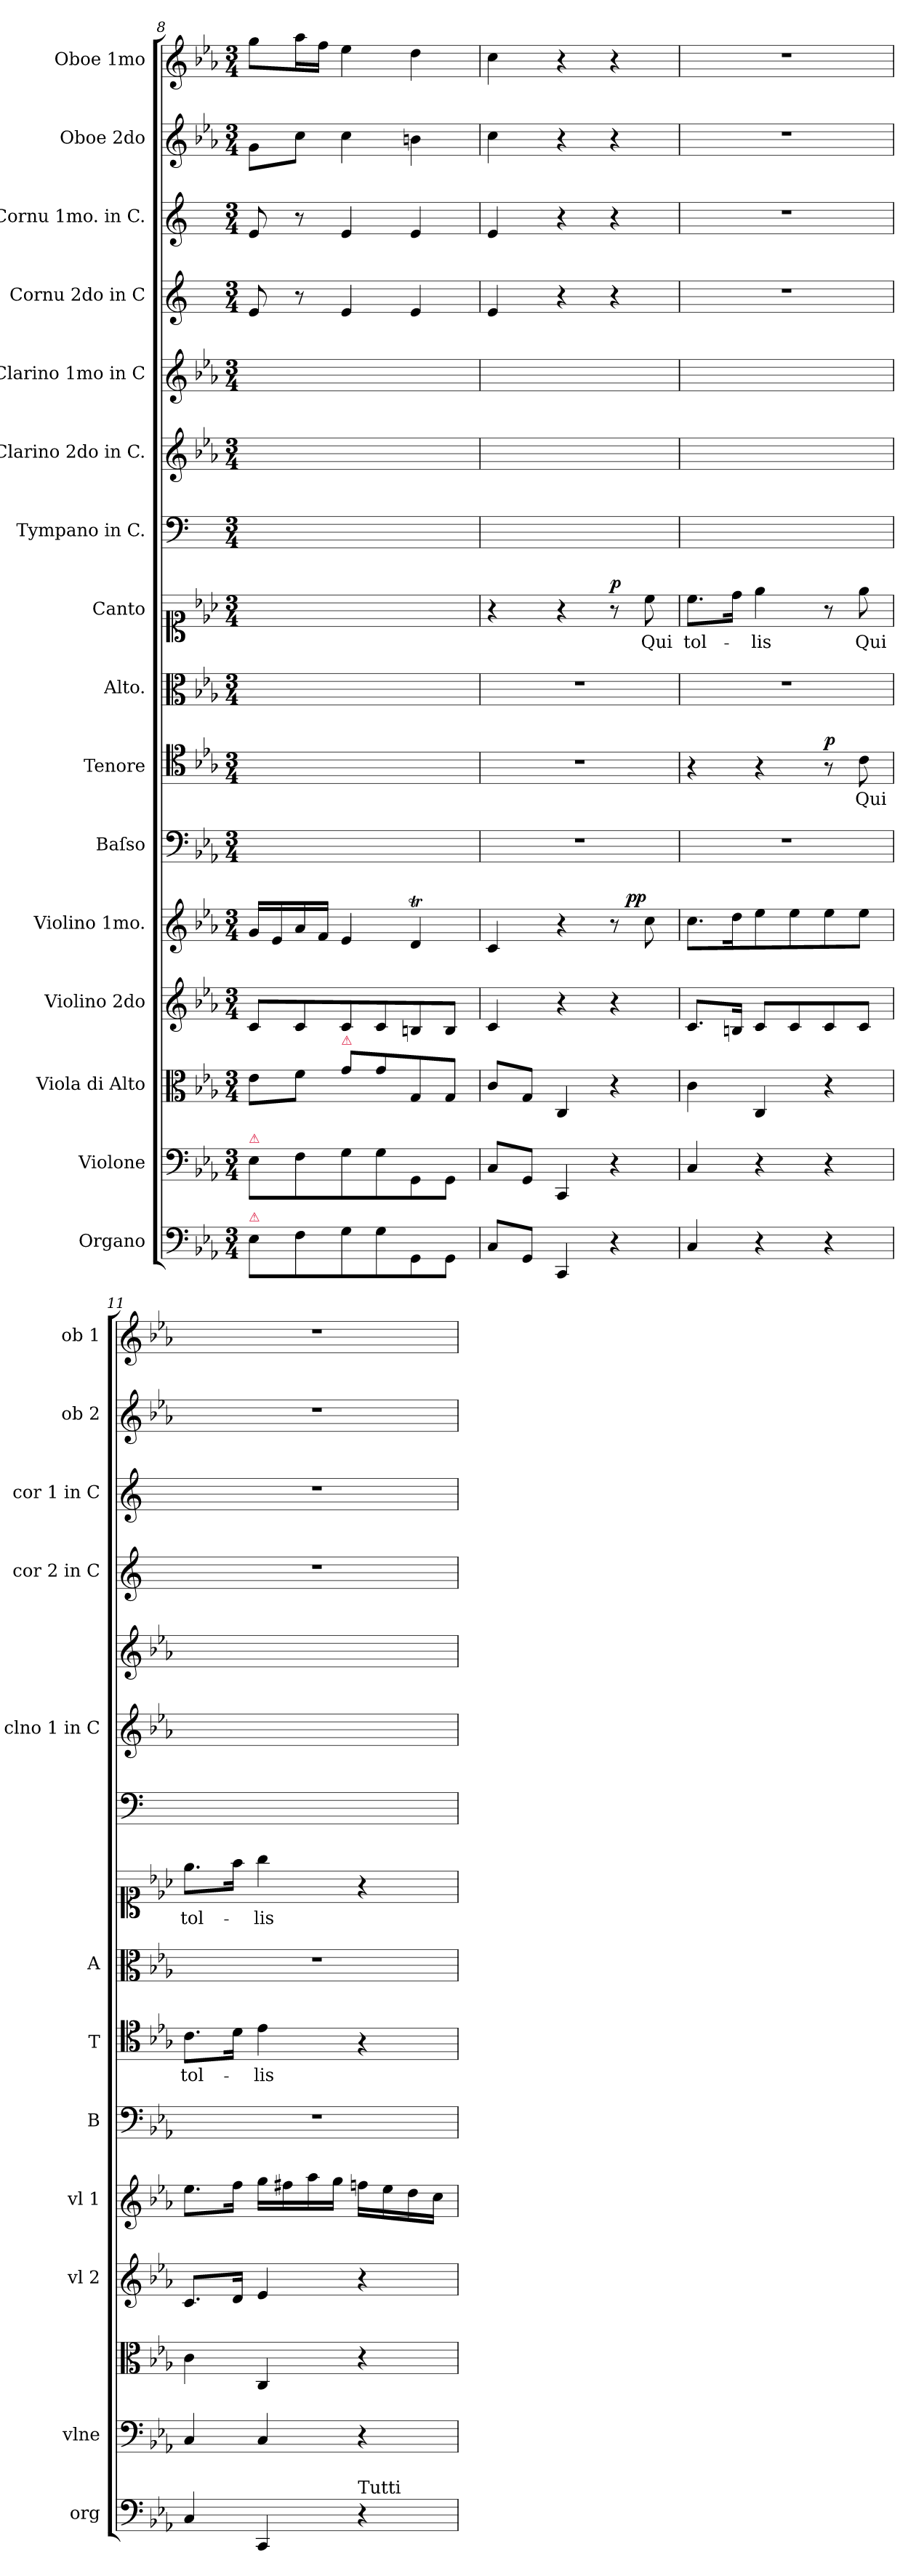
**kern	**kern	**kern	**kern	**kern	**dynam	**kern	**kern	**text	**dynam	**kern	**kern	**text	**dynam	**kern	**kern	**kern	**kern	**kern	**kern	**kern
*part16	*part15	*part14	*part13	*part12	*part12	*part11	*part10	*part10	*part10	*part9	*part8	*part8	*part8	*part7	*part6	*part5	*part4	*part3	*part2	*part1
*staff16	*staff15	*staff14	*staff13	*staff12	*staff12	*staff11	*staff10	*staff10	*staff10	*staff9	*staff8	*staff8	*staff8	*staff7	*staff6	*staff5	*staff4	*staff3	*staff2	*staff1
*I"Organo	*I"Violone	*I"Viola di Alto	*I"Violino 2do	*I"Violino 1mo.	*	*I"Baſso	*I"Tenore	*	*	*I"Alto.	*I"Canto	*	*	*I"Tympano in C.	*I"Clarino 2do in C.	*I"Clarino 1mo in C	*I"Cornu 2do in C	*I"Cornu 1mo. in C.	*I"Oboe 2do	*I"Oboe 1mo
*I'org	*I'vlne	*	*I'vl 2	*I'vl 1	*	*I'B	*I'T	*	*	*I'A	*	*	*	*	*I'clno 1 in C	*	*I'cor 2 in C	*I'cor 1 in C	*I'ob 2	*I'ob 1
*clefF4	*clefF4	*clefC3	*clefG2	*clefG2	*	*clefF4	*clefC4	*	*	*clefC3	*clefC1	*	*	*clefF4	*clefG2	*clefG2	*clefG2	*clefG2	*clefG2	*clefG2
*	*	*	*	*	*	*	*	*	*	*	*	*	*	*	*	*	*ITrd5c9	*ITrd5c9	*	*
*k[b-e-a-]	*k[b-e-a-]	*k[b-e-a-]	*k[b-e-a-]	*k[b-e-a-]	*	*k[b-e-a-]	*k[b-e-a-]	*	*	*k[b-e-a-]	*k[b-e-a-]	*	*	*k[]	*k[b-e-a-]	*k[b-e-a-]	*k[b-e-a-]	*k[b-e-a-]	*k[b-e-a-]	*k[b-e-a-]
*c:	*c:	*c:	*c:	*c:	*	*c:	*c:	*	*	*c:	*c:	*	*	*a:	*c:	*c:	*c:	*c:	*c:	*c:
*M3/4	*M3/4	*M3/4	*M3/4	*M3/4	*	*M3/4	*M3/4	*	*	*M3/4	*M3/4	*	*	*M3/4	*M3/4	*M3/4	*M3/4	*M3/4	*M3/4	*M3/4
=8	=8	=8	=8	=8	=8	=8	=8	=8	=8	=8	=8	=8	=8	=8	=8	=8	=8	=8	=8	=8
!	!LO:TX:a:color=crimson:t=⚠	!	!	!	!	!	!	!	!	!	!	!	!	!	!	!	!	!	!	!
!LO:TX:a:color=crimson:t=⚠	!	!	!	!	!	!	!	!	!	!	!	!	!	!	!	!	!	!	!	!
8E-\L	8E-\L	8e-\L	8c/L	16g/LL	.	2.ryy	2.ryy	.	.	2.ryy	2.ryy	.	.	2.ryy	2.ryy	2.ryy	8G/	8G/	8g\L	8gg\L
.	.	.	.	16e-/	.	.	.	.	.	.	.	.	.	.	.	.	.	.	.	.
8F\	8F\	8f\J	8c/	16a-/	.	.	.	.	.	.	.	.	.	.	.	.	8r	8r	8cc\J	16aa-\L
.	.	.	.	16f/JJ	.	.	.	.	.	.	.	.	.	.	.	.	.	.	.	16ff\JJ
!	!	!LO:TX:a:color=crimson:t=⚠	!	!	!	!	!	!	!	!	!	!	!	!	!	!	!	!	!	!
8G\	8G\	8g\L	8c/	4e-/	.	.	.	.	.	.	.	.	.	.	.	.	4G/	4G/	4cc\	4ee-\
8G\	8G\	8g\	8c/	.	.	.	.	.	.	.	.	.	.	.	.	.	.	.	.	.
8GG/	8GG/	8G/	8Bn/	4dt/	.	.	.	.	.	.	.	.	.	.	.	.	4G/	4G/	4bn\	4dd\
8GG/J	8GG/J	8G/J	8B/J	.	.	.	.	.	.	.	.	.	.	.	.	.	.	.	.	.
=9	=9	=9	=9	=9	=9	=9	=9	=9	=9	=9	=9	=9	=9	=9	=9	=9	=9	=9	=9	=9
8C/L	8C/L	8c/L	4c/	4c/	.	2.r	2.r	.	.	2.r	4r	.	.	2.ryy	2.ryy	2.ryy	4G/	4G/	4cc\	4cc\
8GG/J	8GG/J	8G/J	.	.	.	.	.	.	.	.	.	.	.	.	.	.	.	.	.	.
4CC/	4CC/	4C/	4r	4r	.	.	.	.	.	.	4r	.	.	.	.	.	4r	4r	4r	4r
!	!	!	!	!	!	!	!	!	!	!	!	!	!LO:DY:a	!	!	!	!	!	!	!
4r	4r	4r	4r	8r	.	.	.	.	.	.	8r	.	p.	.	.	.	4r	4r	4r	4r
!	!	!	!	!	!LO:DY:a:rj	!	!	!	!	!	!	!	!	!	!	!	!	!	!	!
.	.	.	.	8cc\	pp.	.	.	.	.	.	8cc\	Qui	.	.	.	.	.	.	.	.
=10	=10	=10	=10	=10	=10	=10	=10	=10	=10	=10	=10	=10	=10	=10	=10	=10	=10	=10	=10	=10
4C/	4C/	4c\	8.c/L	8.cc\L	.	2.r	4r	.	.	2.r	8.cc\L	tol-	.	2.ryy	2.ryy	2.ryy	2.r	2.r	2.r	2.r
.	.	.	16Bn/Jk	16dd\K	.	.	.	.	.	.	16dd\Jk	.	.	.	.	.	.	.	.	.
4r	4r	4C/	8c/L	8ee-\	.	.	4r	.	.	.	4ee-\	-lis	.	.	.	.	.	.	.	.
.	.	.	8c/	8ee-\	.	.	.	.	.	.	.	.	.	.	.	.	.	.	.	.
!	!	!	!	!	!	!	!	!	!LO:DY:a	!	!	!	!	!	!	!	!	!	!	!
4r	4r	4r	8c/	8ee-\	.	.	8r	.	p.	.	8r	.	.	.	.	.	.	.	.	.
!	!	!	!	!	!	!	!	!	!	!	!	!LO:LY:i	!	!	!	!	!	!	!	!
.	.	.	8c/J	8ee-\J	.	.	8c\	Qui	.	.	8ee-\	Qui	.	.	.	.	.	.	.	.
=11	=11	=11	=11	=11	=11	=11	=11	=11	=11	=11	=11	=11	=11	=11	=11	=11	=11	=11	=11	=11
!	!	!	!	!	!	!	!	!	!	!	!	!LO:LY:i	!	!	!	!	!	!	!	!
4C/	4C/	4c\	8.c/L	8.ee-\L	.	2.r	8.c\L	tol-	.	2.r	8.ee-\L	tol-	.	2.ryy	2.ryy	2.ryy	2.r	2.r	2.r	2.r
.	.	.	16d/Jk	16ff\Jk	.	.	16d\Jk	.	.	.	16ff\Jk	.	.	.	.	.	.	.	.	.
!	!	!	!	!	!	!	!	!	!	!	!	!LO:LY:i	!	!	!	!	!	!	!	!
4CC/	4C/	4C/	4e-/	16gg\LL	.	.	4e-\	-lis	.	.	4gg\	-lis	.	.	.	.	.	.	.	.
.	.	.	.	16ff#X\	.	.	.	.	.	.	.	.	.	.	.	.	.	.	.	.
.	.	.	.	16aa-\	.	.	.	.	.	.	.	.	.	.	.	.	.	.	.	.
.	.	.	.	16gg\JJ	.	.	.	.	.	.	.	.	.	.	.	.	.	.	.	.
!LO:TX:a:t=Tutti	!	!	!	!	!	!	!	!	!	!	!	!	!	!	!	!	!	!	!	!
4r	4r	4r	4r	16ffn\LL	.	.	4r	.	.	.	4r	.	.	.	.	.	.	.	.	.
.	.	.	.	16ee-\	.	.	.	.	.	.	.	.	.	.	.	.	.	.	.	.
.	.	.	.	16dd\	.	.	.	.	.	.	.	.	.	.	.	.	.	.	.	.
.	.	.	.	16cc\JJ	.	.	.	.	.	.	.	.	.	.	.	.	.	.	.	.
=	=	=	=	=	=	=	=	=	=	=	=	=	=	=	=	=	=	=	=	=
*-	*-	*-	*-	*-	*-	*-	*-	*-	*-	*-	*-	*-	*-	*-	*-	*-	*-	*-	*-	*-
